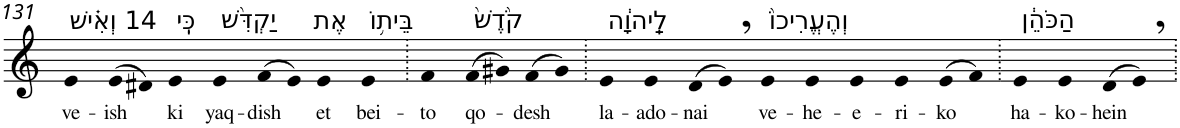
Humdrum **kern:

**kern	**text
*part1	*part1
*staff1	*staff1
*I"Piano	*
*I'Pno	*
!!LO:PB:g=z
*clefG2	*
*k[]	*
=131	=131
!LO:TX:a:t=14 וְאִ֗ישׁ	!
!	!LO:LY:b
4e	ve-
!	!LO:LY:b
(>8e	-ish
8d#X)	.
!LO:TX:a:t=כִּֽי	!
!	!LO:LY:b
4e	ki
!LO:TX:a:t=יַקְדִּ֨שׁ	!
!	!LO:LY:b
4e	yaq-
!	!LO:LY:b
(>8f	-dish
8e)	.
!LO:TX:a:t=אֶת	!
!	!LO:LY:b
4e	et
!LO:TX:a:t=בֵּית֥וֹ	!
!	!LO:LY:b
4e	bei-
=132.	=132.
!	!LO:LY:b
4f	-to
!LO:TX:a:t=קֹ֙דֶשׁ֙	!
!	!LO:LY:b
(>8f	qo-
8g#X)	.
!	!LO:LY:b
(>8f	-desh
8g#)	.
=133.	=133.
!LO:TX:a:t=לַֽיהוָ֔ה	!
!	!LO:LY:b
4e	la-
!	!LO:LY:b
4e	-ado-
!	!LO:LY:b
(>8d	-nai
8e,)	.
!LO:TX:a:t=וְהֶעֱרִיכוֹ֙	!
!	!LO:LY:b
4e	ve-
!	!LO:LY:b
4e	-he-
!	!LO:LY:b
4e	-e-
!	!LO:LY:b
4e	-ri-
!	!LO:LY:b
(>8e	-ko
8f)	.
=134.	=134.
!LO:TX:a:t=הַכֹּהֵ֔ן	!
!	!LO:LY:b
4e	ha-
!	!LO:LY:b
4e	-ko-
!	!LO:LY:b
(>8d	-hein
8e,)	.
=.	=.
*-	*-
